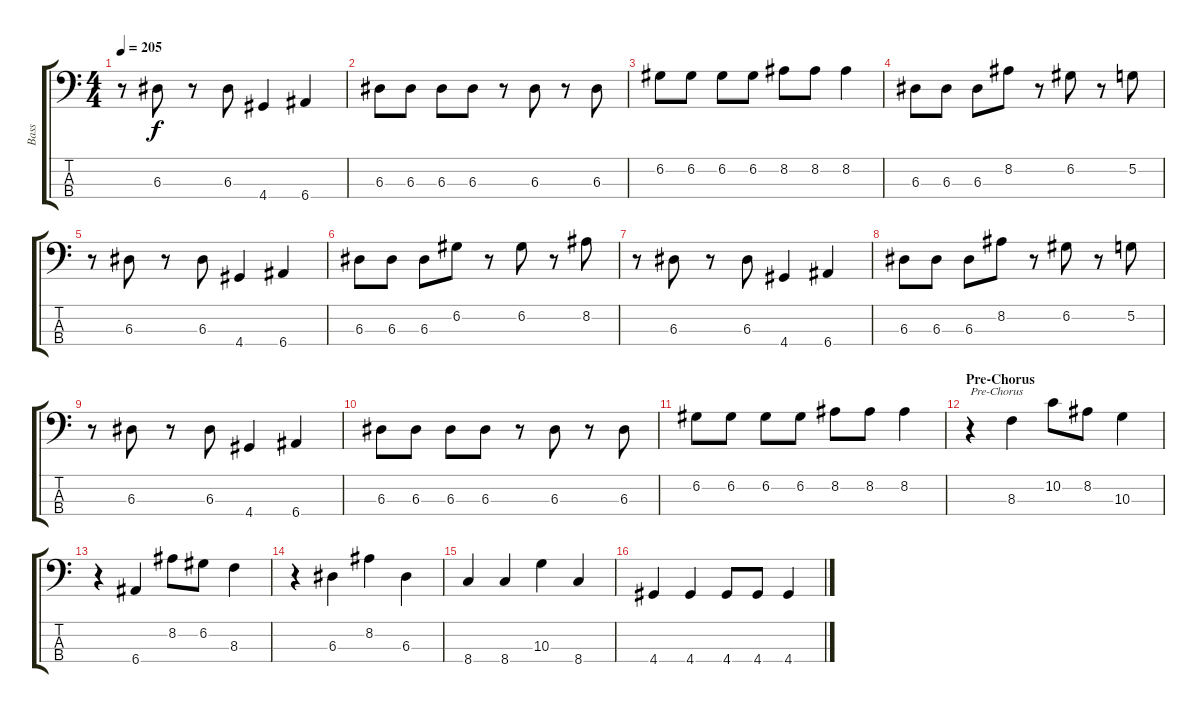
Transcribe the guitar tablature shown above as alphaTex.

\track ("Bass" "Bass") {instrument electricbassfinger}
\staff {score tabs}
\tuning (G2 D2 A1 E1) {hide}
\ts (4 4)
\tempo 205
\clef f4
\ks c
r.8{dy f} 6.3.8 r.8 6.3.8 4.4.4 6.4.4 |
6.3.8 6.3.8 6.3.8 6.3.8 r.8 6.3.8 r.8 6.3.8 |
6.2.8 6.2.8 6.2.8 6.2.8 8.2.8 8.2.8 8.2.4 |
6.3.8 6.3.8 6.3.8 8.2.8 r.8 6.2.8 r.8 5.2.8 |
r.8 6.3.8 r.8 6.3.8 4.4.4 6.4.4 |
6.3.8 6.3.8 6.3.8 6.2.8 r.8 6.2.8 r.8 8.2.8 |
r.8 6.3.8 r.8 6.3.8 4.4.4 6.4.4 |
6.3.8 6.3.8 6.3.8 8.2.8 r.8 6.2.8 r.8 5.2.8 |
r.8 6.3.8 r.8 6.3.8 4.4.4 6.4.4 |
6.3.8 6.3.8 6.3.8 6.3.8 r.8 6.3.8 r.8 6.3.8 |
6.2.8 6.2.8 6.2.8 6.2.8 8.2.8 8.2.8 8.2.4 |
\section ("" "Pre-Chorus")
r.4{txt "Pre-Chorus"} 8.3.4 10.2.8 8.2.8 10.3.4 |
r.4 6.4.4 8.2.8 6.2.8 8.3.4 |
r.4 6.3.4 8.2.4 6.3.4 |
8.4.4 8.4.4 10.3.4 8.4.4 |
4.4.4 4.4.4 4.4.8 4.4.8 4.4.4
